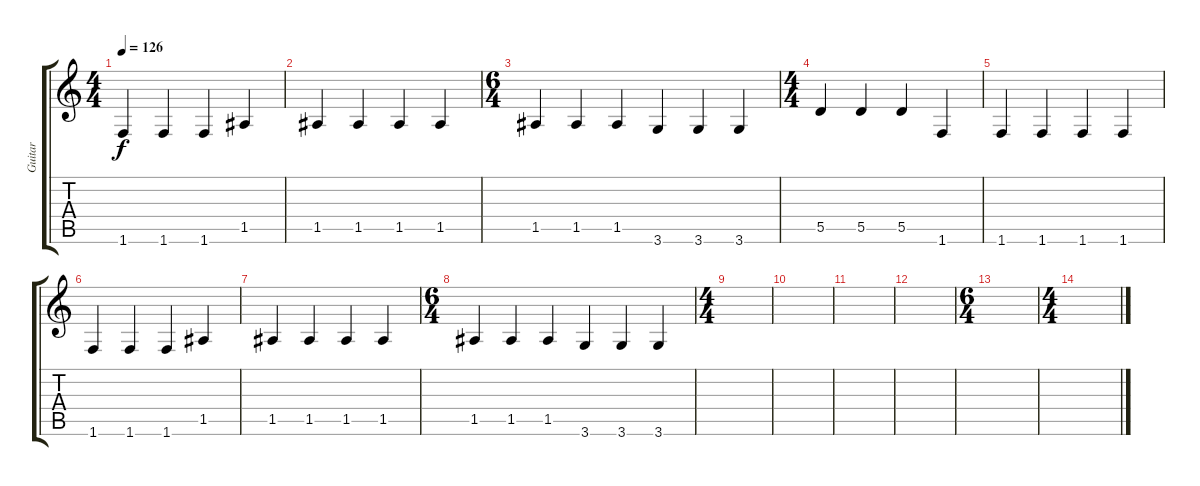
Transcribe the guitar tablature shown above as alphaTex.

\track ("Guitar" "Guitar") {instrument distortionguitar}
\staff {score tabs}
\tuning (E4 B3 G3 D3 A2 E2) {hide}
\ts (4 4)
\tempo 126
\clef g2
\ks c
1.6.4{dy f} 1.6.4 1.6.4 1.5.4 |
1.5.4 1.5.4 1.5.4 1.5.4 |
\ts (6 4)
1.5.4 1.5.4 1.5.4 3.6.4 3.6.4 3.6.4 |
\ts (4 4)
5.5.4 5.5.4 5.5.4 1.6.4 |
1.6.4 1.6.4 1.6.4 1.6.4 |
1.6.4 1.6.4 1.6.4 1.5.4 |
1.5.4 1.5.4 1.5.4 1.5.4 |
\ts (6 4)
1.5.4 1.5.4 1.5.4 3.6.4 3.6.4 3.6.4 |
\ts (4 4)
|
|
|
|
\ts (6 4)
|
\ts (4 4)
